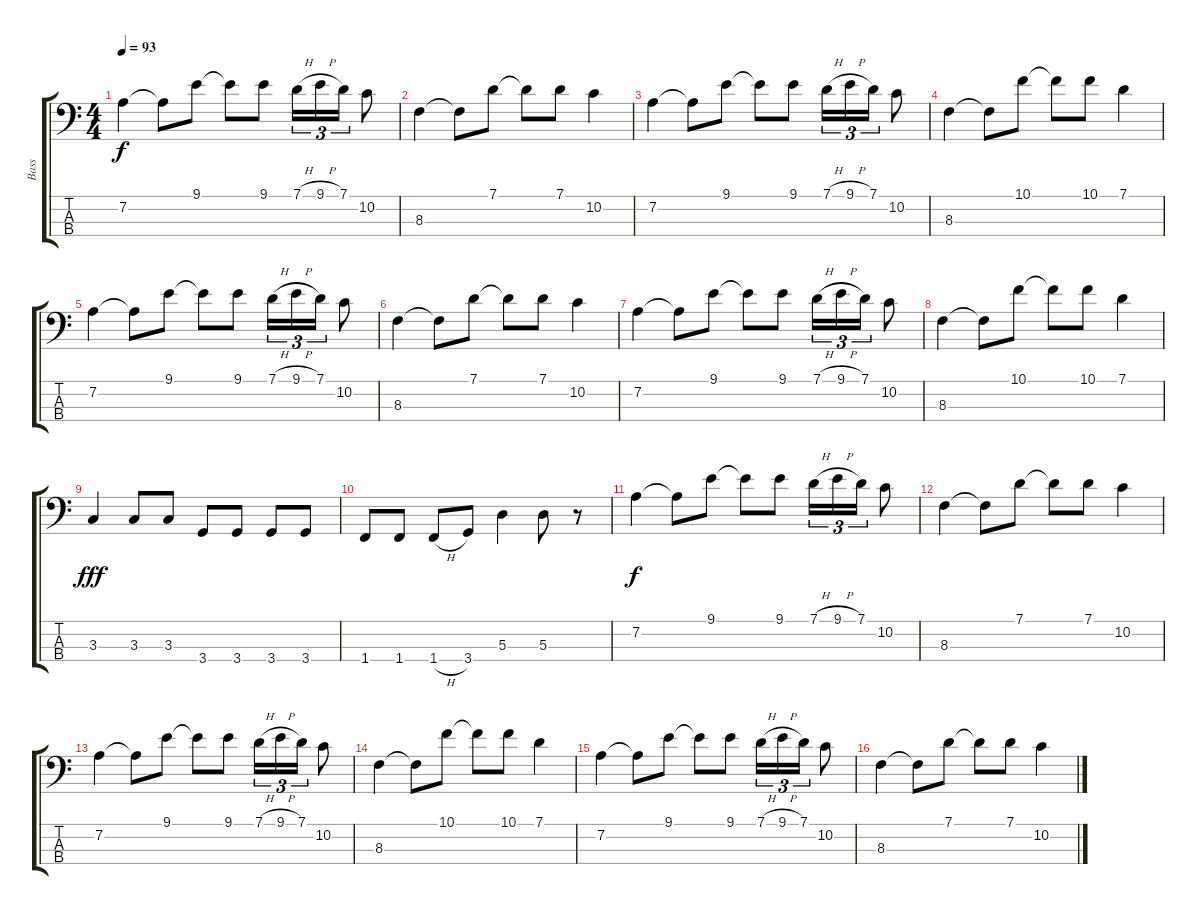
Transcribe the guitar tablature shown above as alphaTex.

\track ("Bass" "Bass") {instrument electricbassfinger}
\staff {score tabs}
\tuning (G2 D2 A1 E1) {hide}
\ts (4 4)
\tempo 93
\clef f4
\ks c
7.2.4{dy f} 7.2{t}.8 9.1.8 9.1{t}.8 9.1.8 7.1{h}.16{tu (3 2)} 9.1{h}.16{tu (3 2)} 7.1.16{tu (3 2)} 10.2.8 |
8.3.4 8.3{t}.8 7.1.8 7.1{t}.8 7.1.8 10.2.4 |
7.2.4 7.2{t}.8 9.1.8 9.1{t}.8 9.1.8 7.1{h}.16{tu (3 2)} 9.1{h}.16{tu (3 2)} 7.1.16{tu (3 2)} 10.2.8 |
8.3.4 8.3{t}.8 10.1.8 10.1{t}.8 10.1.8 7.1.4 |
7.2.4 7.2{t}.8 9.1.8 9.1{t}.8 9.1.8 7.1{h}.16{tu (3 2)} 9.1{h}.16{tu (3 2)} 7.1.16{tu (3 2)} 10.2.8 |
8.3.4 8.3{t}.8 7.1.8 7.1{t}.8 7.1.8 10.2.4 |
7.2.4 7.2{t}.8 9.1.8 9.1{t}.8 9.1.8 7.1{h}.16{tu (3 2)} 9.1{h}.16{tu (3 2)} 7.1.16{tu (3 2)} 10.2.8 |
8.3.4 8.3{t}.8 10.1.8 10.1{t}.8 10.1.8 7.1.4 |
3.3.4{dy fff} 3.3.8 3.3.8 3.4.8 3.4.8 3.4.8 3.4.8 |
1.4.8 1.4.8 1.4{h}.8 3.4.8 5.3.4 5.3.8 r.8 |
7.2.4{dy f} 7.2{t}.8 9.1.8 9.1{t}.8 9.1.8 7.1{h}.16{tu (3 2)} 9.1{h}.16{tu (3 2)} 7.1.16{tu (3 2)} 10.2.8 |
8.3.4 8.3{t}.8 7.1.8 7.1{t}.8 7.1.8 10.2.4 |
7.2.4 7.2{t}.8 9.1.8 9.1{t}.8 9.1.8 7.1{h}.16{tu (3 2)} 9.1{h}.16{tu (3 2)} 7.1.16{tu (3 2)} 10.2.8 |
8.3.4 8.3{t}.8 10.1.8 10.1{t}.8 10.1.8 7.1.4 |
7.2.4 7.2{t}.8 9.1.8 9.1{t}.8 9.1.8 7.1{h}.16{tu (3 2)} 9.1{h}.16{tu (3 2)} 7.1.16{tu (3 2)} 10.2.8 |
8.3.4 8.3{t}.8 7.1.8 7.1{t}.8 7.1.8 10.2.4
